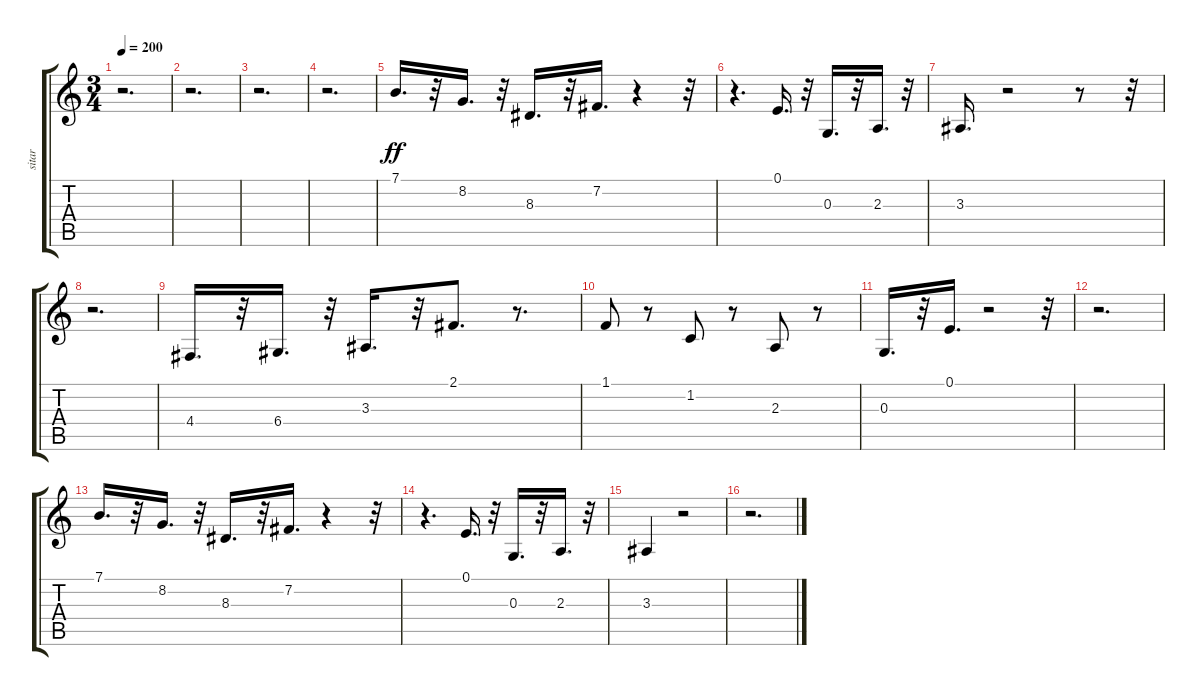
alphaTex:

\track (" sitar" " sitar") {instrument sitar}
\staff {score tabs}
\tuning (E4 B3 G3 D3 A2 E2) {hide}
\ts (3 4)
\tempo 200
\clef g2
\ks c
r.2{d dy ff} |
r.2{d} |
r.2{d} |
r.2{d} |
7.1.16{d balance 8} r.32 8.2.16{d} r.32 8.3.16{d} r.32 7.2.16{d} r.4 r.32 |
r.4{d} 0.1.16{d} r.32 0.3.16{d} r.32 2.3.16{d} r.32 |
3.3.16{d} r.2 r.8 r.32 |
r.2{d} |
4.4.16{d} r.32 6.4.16{d} r.32 3.3.16{d} r.32 2.1.8{d} r.8{d} |
1.1.8 r.8 1.2.8 r.8 2.3.8 r.8 |
0.3.16{d} r.32 0.1.16{d} r.2 r.32 |
r.2{d} |
7.1.16{d} r.32 8.2.16{d} r.32 8.3.16{d} r.32 7.2.16{d} r.4 r.32 |
r.4{d} 0.1.16{d} r.32 0.3.16{d} r.32 2.3.16{d} r.32 |
3.3.4 r.2 |
r.2{d}
